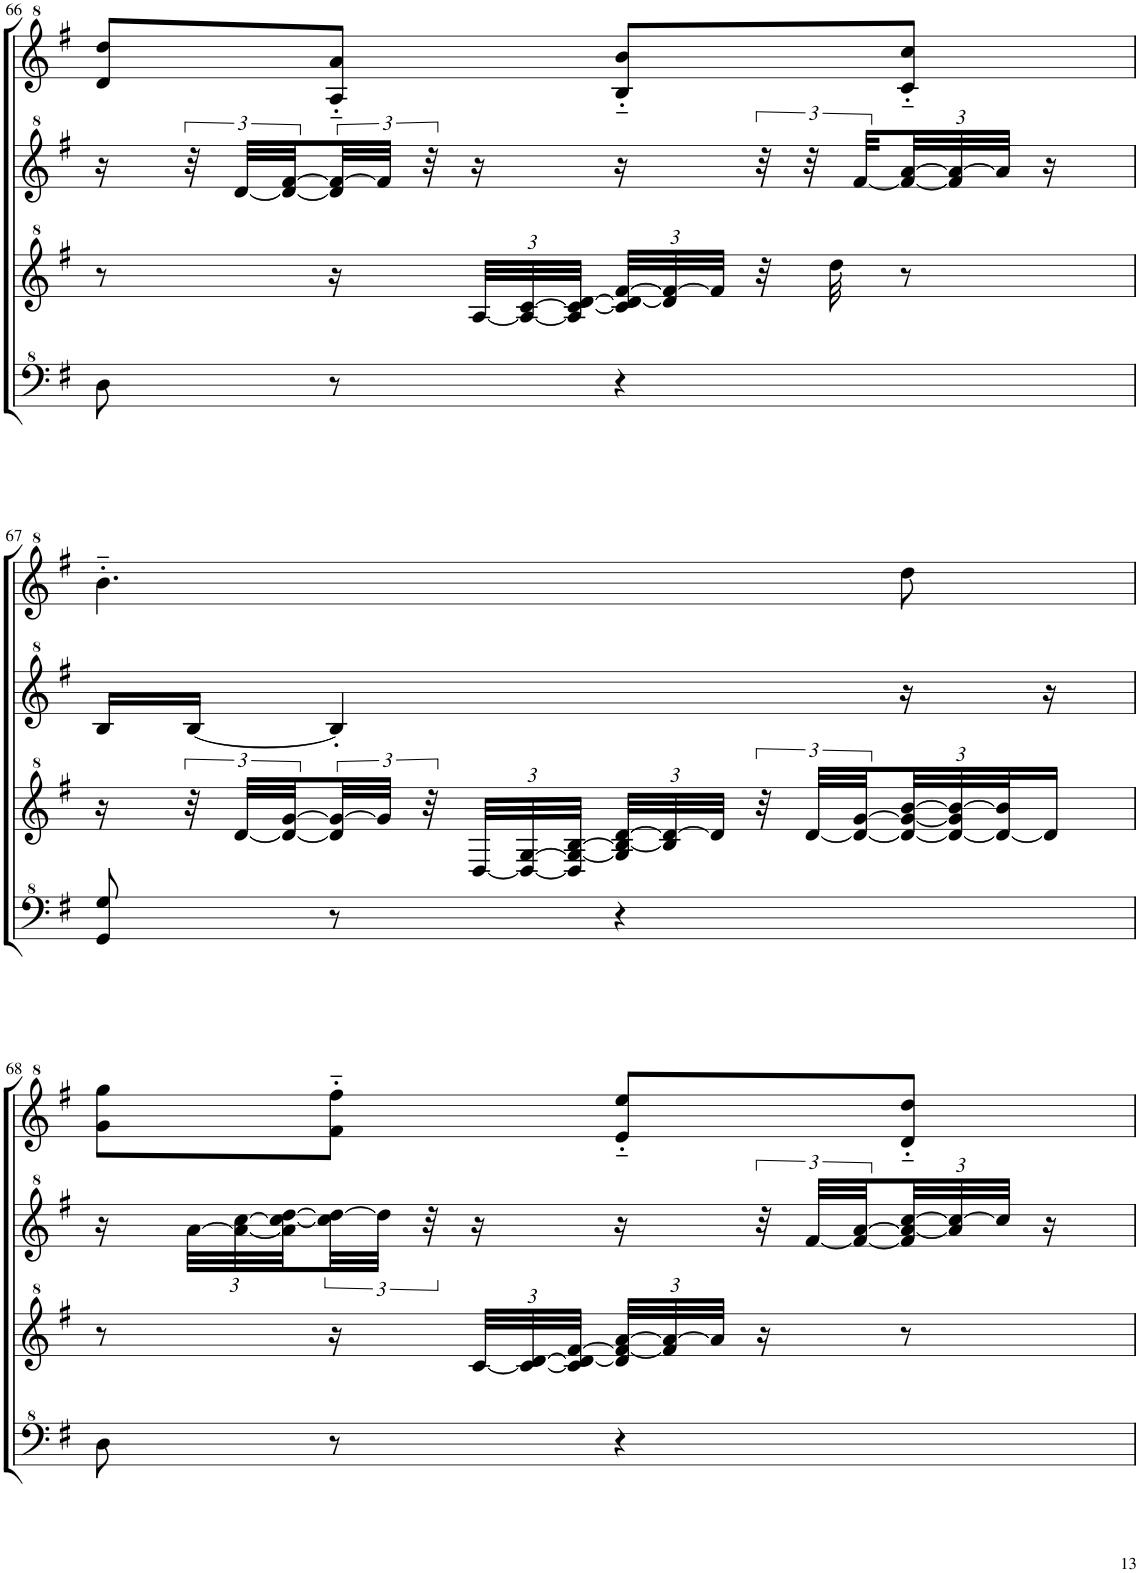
**kern	**kern	**kern	**kern
*part1	*part1	*part1	*part1
*staff4	*staff3	*staff2	*staff1
*I"Model III	*	*	*
!!LO:PB:g=z
*clefF^4	*clefG^2	*clefG^2	*clefG^2
*k[f#]	*k[f#]	*k[f#]	*k[f#]
*M2/4	*M2/4	*M2/4	*M2/4
=66	=66	=66	=66
8d\	8r	16r	8dd/ 8ddd/L
.	.	48r	.
.	.	[48dd/LLL	.
.	.	48dd/_ [48ff#/	.
8r	16r	48dd/] 48ff#/_	8a/'~ 8aa/'~J
.	.	48ff#/JJJ]	.
.	.	48r	.
*	*Xbrackettup	*	*
.	[48a/LLL	16r	.
.	48a/_ [48cc/	.	.
.	48a/] 48cc/_ [48dd/JJJ	.	.
4r	48cc/] 48dd/_ [48ff#/LLL	16r	8b/'~ 8bb/'~L
.	48dd/] 48ff#/_	.	.
.	48ff#/JJJ]	.	.
.	32r	48r	.
.	.	48r	.
.	32ddd\	.	.
.	.	[48ff#/LLL	.
*	*	*Xbrackettup	*
.	8r	48ff#/_ [48aa/	8cc/'~ 8ccc/'~J
.	.	48ff#/] 48aa/_	.
.	.	48aa/JJJ]	.
.	.	16r	.
!!LO:LB:g=z
=67	=67	=67	=67
8G/ 8g/	16r	16b/LL	4.bb'~\
*	*brackettup	*	*
.	48r	[16b/JJ	.
.	[48dd/LLL	.	.
.	48dd/_ [48gg/	.	.
8r	48dd/] 48gg/_	4b'/]	.
.	48gg/JJJ]	.	.
.	48r	.	.
*	*Xbrackettup	*	*
.	[48d/LLL	.	.
.	48d/_ [48g/	.	.
.	48d/] 48g/_ [48b/JJJ	.	.
4r	48g/] 48b/_ [48dd/LLL	.	.
.	48b/] 48dd/_	.	.
.	48dd/JJJ]	.	.
*	*brackettup	*	*
.	48r	.	.
.	[48dd/LLL	.	.
.	48dd/_ [48gg/	.	.
*	*Xbrackettup	*	*
.	48dd/_ 48gg/_ [48bb/	16r	8ddd\
.	48dd/_ 48gg/] 48bb/_	.	.
.	48dd/_ 48bb/]J	.	.
.	16dd/JJ]	16r	.
!!LO:LB:g=z
=68	=68	=68	=68
8d\	8r	16r	8gg\ 8ggg\L
.	.	[48aa\LLL	.
.	.	48aa\_ [48ccc\	.
.	.	48aa\] 48ccc\_ [48ddd\	.
*	*	*brackettup	*
8r	16r	48ccc\] 48ddd\_	8ff#\'~ 8fff#\'~J
.	.	48ddd\JJJ]	.
.	.	48r	.
.	[48cc/LLL	16r	.
.	48cc/_ [48dd/	.	.
.	48cc/] 48dd/_ [48ff#/JJJ	.	.
4r	48dd/] 48ff#/_ [48aa/LLL	16r	8ee/'~ 8eee/'~L
.	48ff#/] 48aa/_	.	.
.	48aa/JJJ]	.	.
.	16r	48r	.
.	.	[48ff#/LLL	.
.	.	48ff#/_ [48aa/	.
*	*	*Xbrackettup	*
.	8r	48ff#/] 48aa/_ [48ccc/	8dd/'~ 8ddd/'~J
.	.	48aa/] 48ccc/_	.
.	.	48ccc/JJJ]	.
.	.	16r	.
=	=	=	=
*-	*-	*-	*-
